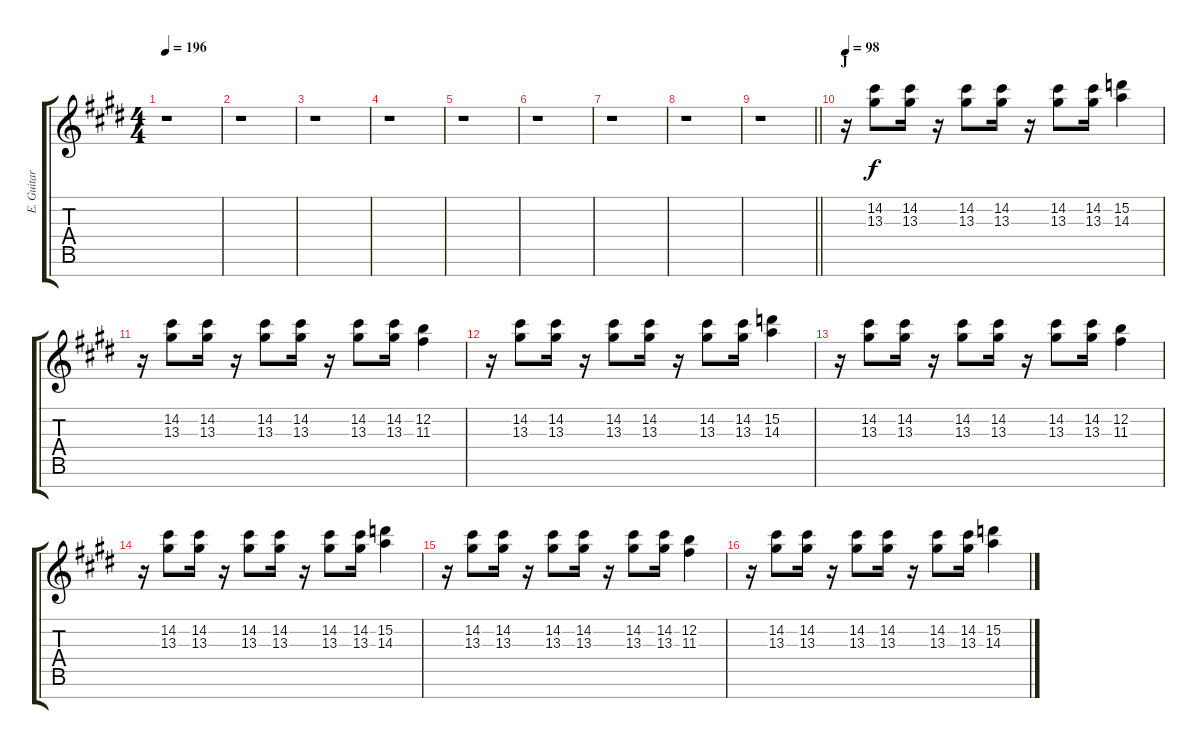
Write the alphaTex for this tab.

\track ("E. Guitar III" "E. Guitar ") {instrument overdrivenguitar}
\staff {score tabs}
\tuning (E4 B3 G3 D3 A2 E2 B1) {hide}
\ts (4 4)
\tempo 196
\clef g2
\ks e
r.1{dy f} |
r.1 |
r.1 |
r.1 |
r.1 |
r.1 |
r.1 |
r.1 |
\barLineRight lightlight
r.1 |
\section ("" "J")
\tempo 98
r.16 (14.2 13.3).8 (14.2 13.3).16 r.16 (14.2 13.3).8 (14.2 13.3).16 r.16 (14.2 13.3).8 (14.2 13.3).16 (15.2 14.3).4 |
r.16 (14.2 13.3).8 (14.2 13.3).16 r.16 (14.2 13.3).8 (14.2 13.3).16 r.16 (14.2 13.3).8 (14.2 13.3).16 (12.2 11.3).4 |
r.16 (14.2 13.3).8 (14.2 13.3).16 r.16 (14.2 13.3).8 (14.2 13.3).16 r.16 (14.2 13.3).8 (14.2 13.3).16 (15.2 14.3).4 |
r.16 (14.2 13.3).8 (14.2 13.3).16 r.16 (14.2 13.3).8 (14.2 13.3).16 r.16 (14.2 13.3).8 (14.2 13.3).16 (12.2 11.3).4 |
r.16 (14.2 13.3).8 (14.2 13.3).16 r.16 (14.2 13.3).8 (14.2 13.3).16 r.16 (14.2 13.3).8 (14.2 13.3).16 (15.2 14.3).4 |
r.16 (14.2 13.3).8 (14.2 13.3).16 r.16 (14.2 13.3).8 (14.2 13.3).16 r.16 (14.2 13.3).8 (14.2 13.3).16 (12.2 11.3).4 |
r.16 (14.2 13.3).8 (14.2 13.3).16 r.16 (14.2 13.3).8 (14.2 13.3).16 r.16 (14.2 13.3).8 (14.2 13.3).16 (15.2 14.3).4
